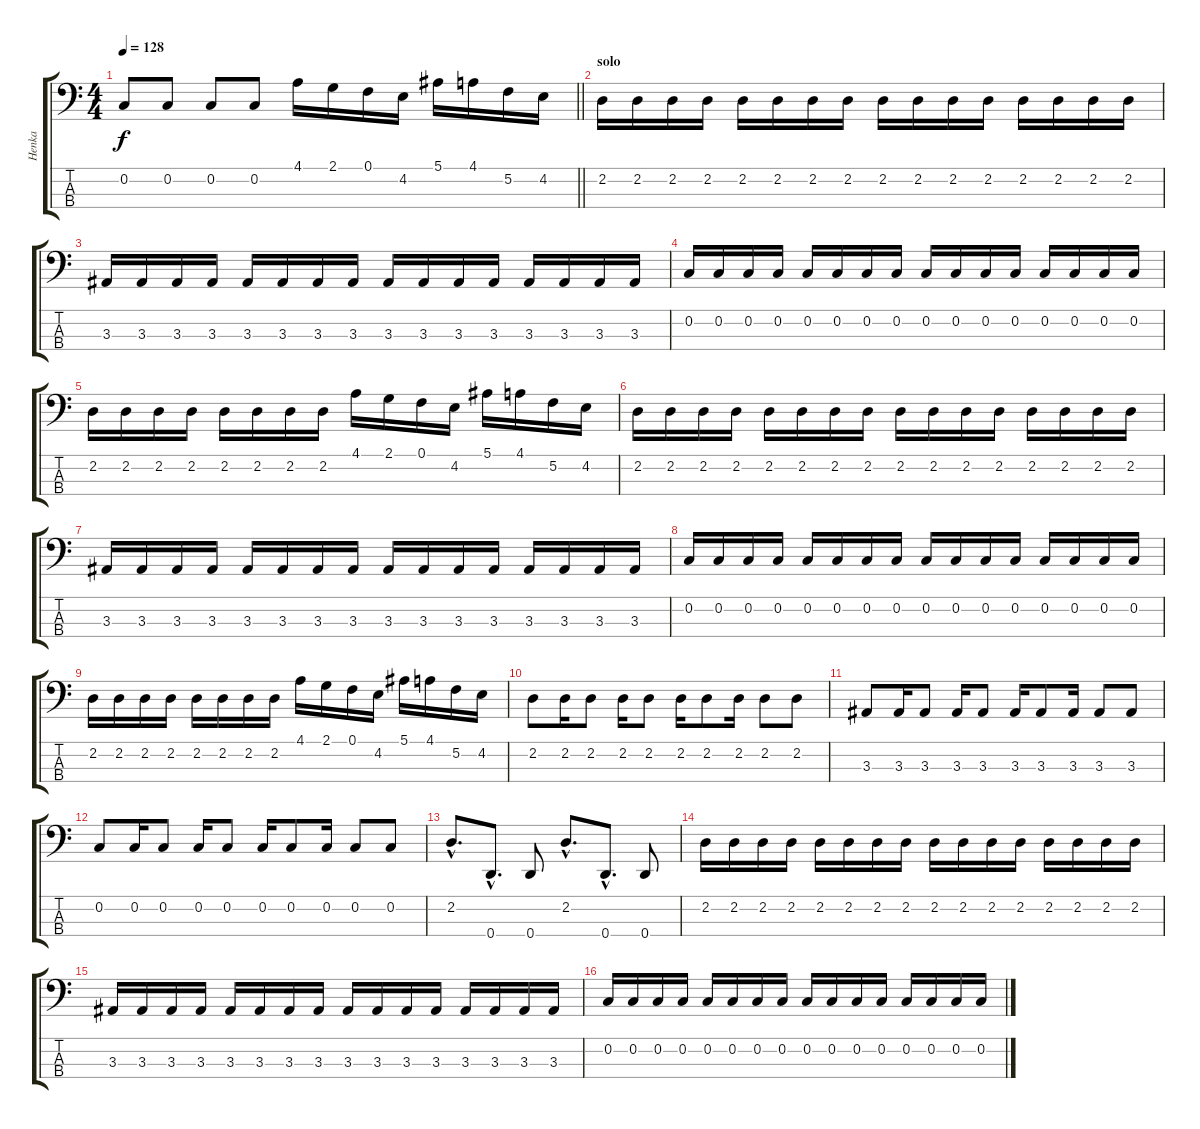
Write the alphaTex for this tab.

\track ("Henka" "Henka") {instrument electricbassfinger}
\staff {score tabs}
\tuning (F2 C2 G1 D1) {hide}
\ts (4 4)
\tempo 128
\clef f4
\barLineRight lightlight
\ks c
0.2.8{dy f instrument electricbassfinger} 0.2.8 0.2.8 0.2.8 4.1.16 2.1.16 0.1.16 4.2.16 5.1.16 4.1.16 5.2.16 4.2.16 |
\section ("" "solo")
2.2.16 2.2.16 2.2.16 2.2.16 2.2.16 2.2.16 2.2.16 2.2.16 2.2.16 2.2.16 2.2.16 2.2.16 2.2.16 2.2.16 2.2.16 2.2.16 |
3.3.16 3.3.16 3.3.16 3.3.16 3.3.16 3.3.16 3.3.16 3.3.16 3.3.16 3.3.16 3.3.16 3.3.16 3.3.16 3.3.16 3.3.16 3.3.16 |
0.2.16 0.2.16 0.2.16 0.2.16 0.2.16 0.2.16 0.2.16 0.2.16 0.2.16 0.2.16 0.2.16 0.2.16 0.2.16 0.2.16 0.2.16 0.2.16 |
2.2.16 2.2.16 2.2.16 2.2.16 2.2.16 2.2.16 2.2.16 2.2.16 4.1.16 2.1.16 0.1.16 4.2.16 5.1.16 4.1.16 5.2.16 4.2.16 |
2.2.16 2.2.16 2.2.16 2.2.16 2.2.16 2.2.16 2.2.16 2.2.16 2.2.16 2.2.16 2.2.16 2.2.16 2.2.16 2.2.16 2.2.16 2.2.16 |
3.3.16 3.3.16 3.3.16 3.3.16 3.3.16 3.3.16 3.3.16 3.3.16 3.3.16 3.3.16 3.3.16 3.3.16 3.3.16 3.3.16 3.3.16 3.3.16 |
0.2.16 0.2.16 0.2.16 0.2.16 0.2.16 0.2.16 0.2.16 0.2.16 0.2.16 0.2.16 0.2.16 0.2.16 0.2.16 0.2.16 0.2.16 0.2.16 |
2.2.16 2.2.16 2.2.16 2.2.16 2.2.16 2.2.16 2.2.16 2.2.16 4.1.16 2.1.16 0.1.16 4.2.16 5.1.16 4.1.16 5.2.16 4.2.16 |
2.2.8 2.2.16 2.2.8 2.2.16 2.2.8 2.2.16 2.2.8 2.2.16 2.2.8 2.2.8 |
3.3.8 3.3.16 3.3.8 3.3.16 3.3.8 3.3.16 3.3.8 3.3.16 3.3.8 3.3.8 |
0.2.8 0.2.16 0.2.8 0.2.16 0.2.8 0.2.16 0.2.8 0.2.16 0.2.8 0.2.8 |
2.2{hac}.8{d} 0.4{hac}.8{d} 0.4.8 2.2{hac}.8{d} 0.4{hac}.8{d} 0.4.8 |
2.2.16 2.2.16 2.2.16 2.2.16 2.2.16 2.2.16 2.2.16 2.2.16 2.2.16 2.2.16 2.2.16 2.2.16 2.2.16 2.2.16 2.2.16 2.2.16 |
3.3.16 3.3.16 3.3.16 3.3.16 3.3.16 3.3.16 3.3.16 3.3.16 3.3.16 3.3.16 3.3.16 3.3.16 3.3.16 3.3.16 3.3.16 3.3.16 |
0.2.16 0.2.16 0.2.16 0.2.16 0.2.16 0.2.16 0.2.16 0.2.16 0.2.16 0.2.16 0.2.16 0.2.16 0.2.16 0.2.16 0.2.16 0.2.16
